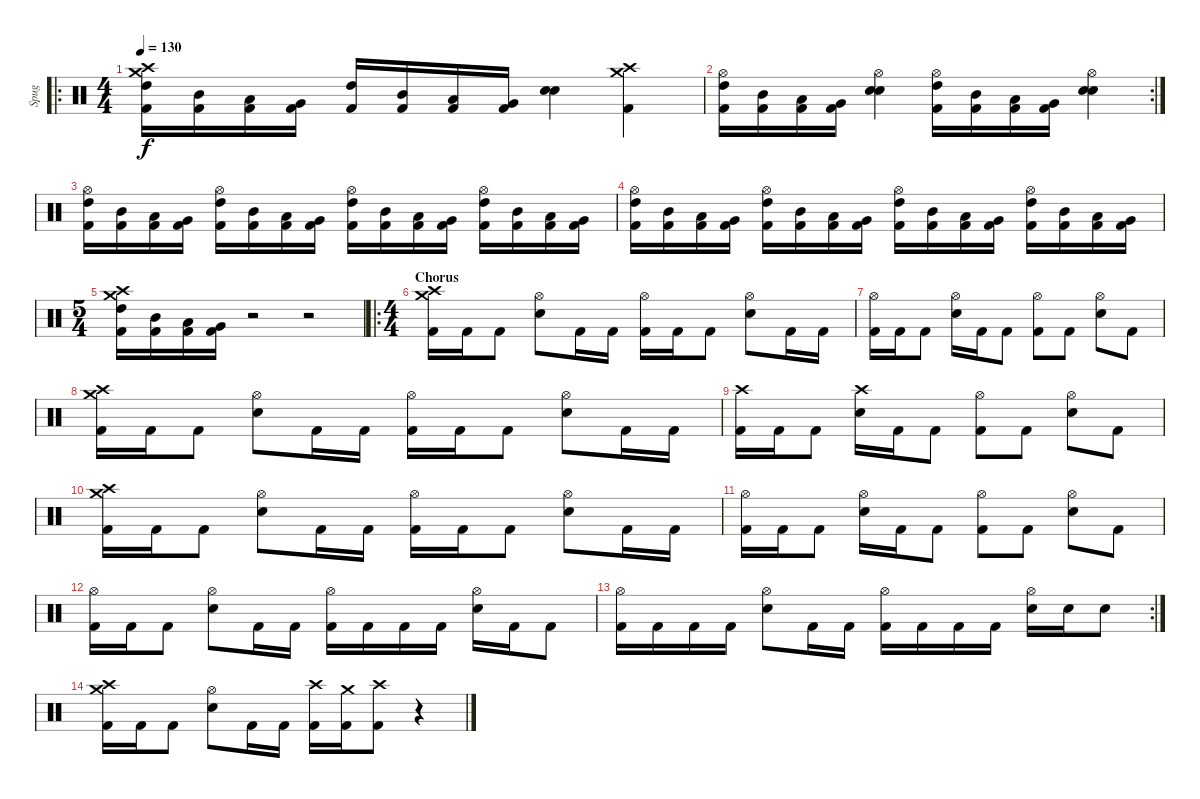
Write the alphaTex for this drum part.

\track ("Spug" "Spug") {instrument percussion}
\staff {score}
\articulation defaults
\ro
\ts (4 4)
\tempo 130
\clef neutral
\ks c
("Crash high (hit)" "Crash medium (hit)" "High Tom (hit)" "Kick (hit) 2").16{dy f} ("Mid Tom (hit)" "Kick (hit) 2").16 ("Low Tom (hit)" "Kick (hit) 2").16 ("Very Low Tom (hit)" "Kick (hit) 2").16 ("High Tom (hit)" "Kick (hit) 2").16 ("Mid Tom (hit)" "Kick (hit) 2").16 ("Low Tom (hit)" "Kick (hit) 2").16 ("Very Low Tom (hit)" "Kick (hit) 2").16 ("Electric Snare (hit)" "Electric Snare (hit)").4 ("Crash high (hit)" "Crash medium (hit)" "Kick (hit) 2").4 |
\rc 2
("High Tom (hit)" "Hi-Hat (open)" "Kick (hit) 2").16 ("Mid Tom (hit)" "Kick (hit) 2").16 ("Low Tom (hit)" "Kick (hit) 2").16 ("Very Low Tom (hit)" "Kick (hit) 2").16 ("Hi-Hat (open)" "Electric Snare (hit)" "Electric Snare (hit)").4 ("High Tom (hit)" "Hi-Hat (open)" "Kick (hit) 2").16 ("Mid Tom (hit)" "Kick (hit) 2").16 ("Low Tom (hit)" "Kick (hit) 2").16 ("Very Low Tom (hit)" "Kick (hit) 2").16 ("Hi-Hat (open)" "Electric Snare (hit)" "Electric Snare (hit)").4 |
("High Tom (hit)" "Hi-Hat (open)" "Kick (hit) 2").16 ("Mid Tom (hit)" "Kick (hit) 2").16 ("Low Tom (hit)" "Kick (hit) 2").16 ("Very Low Tom (hit)" "Kick (hit) 2").16 ("High Tom (hit)" "Hi-Hat (open)" "Kick (hit) 2").16 ("Mid Tom (hit)" "Kick (hit) 2").16 ("Low Tom (hit)" "Kick (hit) 2").16 ("Very Low Tom (hit)" "Kick (hit) 2").16 ("High Tom (hit)" "Hi-Hat (open)" "Kick (hit) 2").16 ("Mid Tom (hit)" "Kick (hit) 2").16 ("Low Tom (hit)" "Kick (hit) 2").16 ("Very Low Tom (hit)" "Kick (hit) 2").16 ("High Tom (hit)" "Hi-Hat (open)" "Kick (hit) 2").16 ("Mid Tom (hit)" "Kick (hit) 2").16 ("Low Tom (hit)" "Kick (hit) 2").16 ("Very Low Tom (hit)" "Kick (hit) 2").16 |
("High Tom (hit)" "Hi-Hat (open)" "Kick (hit) 2").16 ("Mid Tom (hit)" "Kick (hit) 2").16 ("Low Tom (hit)" "Kick (hit) 2").16 ("Very Low Tom (hit)" "Kick (hit) 2").16 ("High Tom (hit)" "Hi-Hat (open)" "Kick (hit) 2").16 ("Mid Tom (hit)" "Kick (hit) 2").16 ("Low Tom (hit)" "Kick (hit) 2").16 ("Very Low Tom (hit)" "Kick (hit) 2").16 ("High Tom (hit)" "Hi-Hat (open)" "Kick (hit) 2").16 ("Mid Tom (hit)" "Kick (hit) 2").16 ("Low Tom (hit)" "Kick (hit) 2").16 ("Very Low Tom (hit)" "Kick (hit) 2").16 ("High Tom (hit)" "Hi-Hat (open)" "Kick (hit) 2").16 ("Mid Tom (hit)" "Kick (hit) 2").16 ("Low Tom (hit)" "Kick (hit) 2").16 ("Very Low Tom (hit)" "Kick (hit) 2").16 |
\ts (5 4)
("Crash high (hit)" "Crash medium (hit)" "High Tom (hit)" "Kick (hit) 2").16 ("Mid Tom (hit)" "Kick (hit) 2").16 ("Low Tom (hit)" "Kick (hit) 2").16 ("Very Low Tom (hit)" "Kick (hit) 2").16 r.2 r.2 |
\ro
\ts (4 4)
\section ("" "Chorus")
("Crash high (hit)" "Crash medium (hit)" "Kick (hit) 2").16 "Kick (hit) 2".16 "Kick (hit) 2".8 ("Hi-Hat (open)" "Electric Snare (hit)").8 "Kick (hit) 2".16 "Kick (hit) 2".16 ("Hi-Hat (open)" "Kick (hit) 2").16 "Kick (hit) 2".16 "Kick (hit) 2".8 ("Hi-Hat (open)" "Electric Snare (hit)").8 "Kick (hit) 2".16 "Kick (hit) 2".16 |
("Hi-Hat (open)" "Kick (hit) 2").16 "Kick (hit) 2".16 "Kick (hit) 2".8 ("Hi-Hat (open)" "Electric Snare (hit)").16 "Kick (hit) 2".16 "Kick (hit) 2".8 ("Hi-Hat (open)" "Kick (hit) 2").8 "Kick (hit) 2".8 ("Hi-Hat (open)" "Electric Snare (hit)").8 "Kick (hit) 2".8 |
("Crash high (hit)" "Crash medium (hit)" "Kick (hit) 2").16 "Kick (hit) 2".16 "Kick (hit) 2".8 ("Hi-Hat (open)" "Electric Snare (hit)").8 "Kick (hit) 2".16 "Kick (hit) 2".16 ("Hi-Hat (open)" "Kick (hit) 2").16 "Kick (hit) 2".16 "Kick (hit) 2".8 ("Hi-Hat (open)" "Electric Snare (hit)").8 "Kick (hit) 2".16 "Kick (hit) 2".16 |
("Crash high (hit)" "Kick (hit) 2").16 "Kick (hit) 2".16 "Kick (hit) 2".8 ("Crash high (hit)" "Electric Snare (hit)").16 "Kick (hit) 2".16 "Kick (hit) 2".8 ("Hi-Hat (open)" "Kick (hit) 2").8 "Kick (hit) 2".8 ("Hi-Hat (open)" "Electric Snare (hit)").8 "Kick (hit) 2".8 |
("Crash high (hit)" "Crash medium (hit)" "Kick (hit) 2").16 "Kick (hit) 2".16 "Kick (hit) 2".8 ("Hi-Hat (open)" "Electric Snare (hit)").8 "Kick (hit) 2".16 "Kick (hit) 2".16 ("Hi-Hat (open)" "Kick (hit) 2").16 "Kick (hit) 2".16 "Kick (hit) 2".8 ("Hi-Hat (open)" "Electric Snare (hit)").8 "Kick (hit) 2".16 "Kick (hit) 2".16 |
("Hi-Hat (open)" "Kick (hit) 2").16 "Kick (hit) 2".16 "Kick (hit) 2".8 ("Hi-Hat (open)" "Electric Snare (hit)").16 "Kick (hit) 2".16 "Kick (hit) 2".8 ("Hi-Hat (open)" "Kick (hit) 2").8 "Kick (hit) 2".8 ("Hi-Hat (open)" "Electric Snare (hit)").8 "Kick (hit) 2".8 |
("Hi-Hat (open)" "Kick (hit) 2").16 "Kick (hit) 2".16 "Kick (hit) 2".8 ("Hi-Hat (open)" "Electric Snare (hit)").8 "Kick (hit) 2".16 "Kick (hit) 2".16 ("Hi-Hat (open)" "Kick (hit) 2").16 "Kick (hit) 2".16 "Kick (hit) 2".16 "Kick (hit) 2".16 ("Hi-Hat (open)" "Electric Snare (hit)").16 "Kick (hit) 2".16 "Kick (hit) 2".8 |
\rc 2
("Hi-Hat (open)" "Kick (hit) 2").16 "Kick (hit) 2".16 "Kick (hit) 2".16 "Kick (hit) 2".16 ("Hi-Hat (open)" "Electric Snare (hit)").8 "Kick (hit) 2".16 "Kick (hit) 2".16 ("Hi-Hat (open)" "Kick (hit) 2").16 "Kick (hit) 2".16 "Kick (hit) 2".16 "Kick (hit) 2".16 ("Hi-Hat (open)" "Electric Snare (hit)").16 "Electric Snare (hit)".16 "Electric Snare (hit)".8 |
("Crash high (hit)" "Crash medium (hit)" "Kick (hit) 2").16 "Kick (hit) 2".16 "Kick (hit) 2".8 ("Hi-Hat (open)" "Electric Snare (hit)").8 "Kick (hit) 2".16 "Kick (hit) 2".16 ("Crash high (hit)" "Kick (hit) 2").16 ("Crash medium (hit)" "Kick (hit) 2").16 ("Crash high (hit)" "Kick (hit) 2").8 r.4
